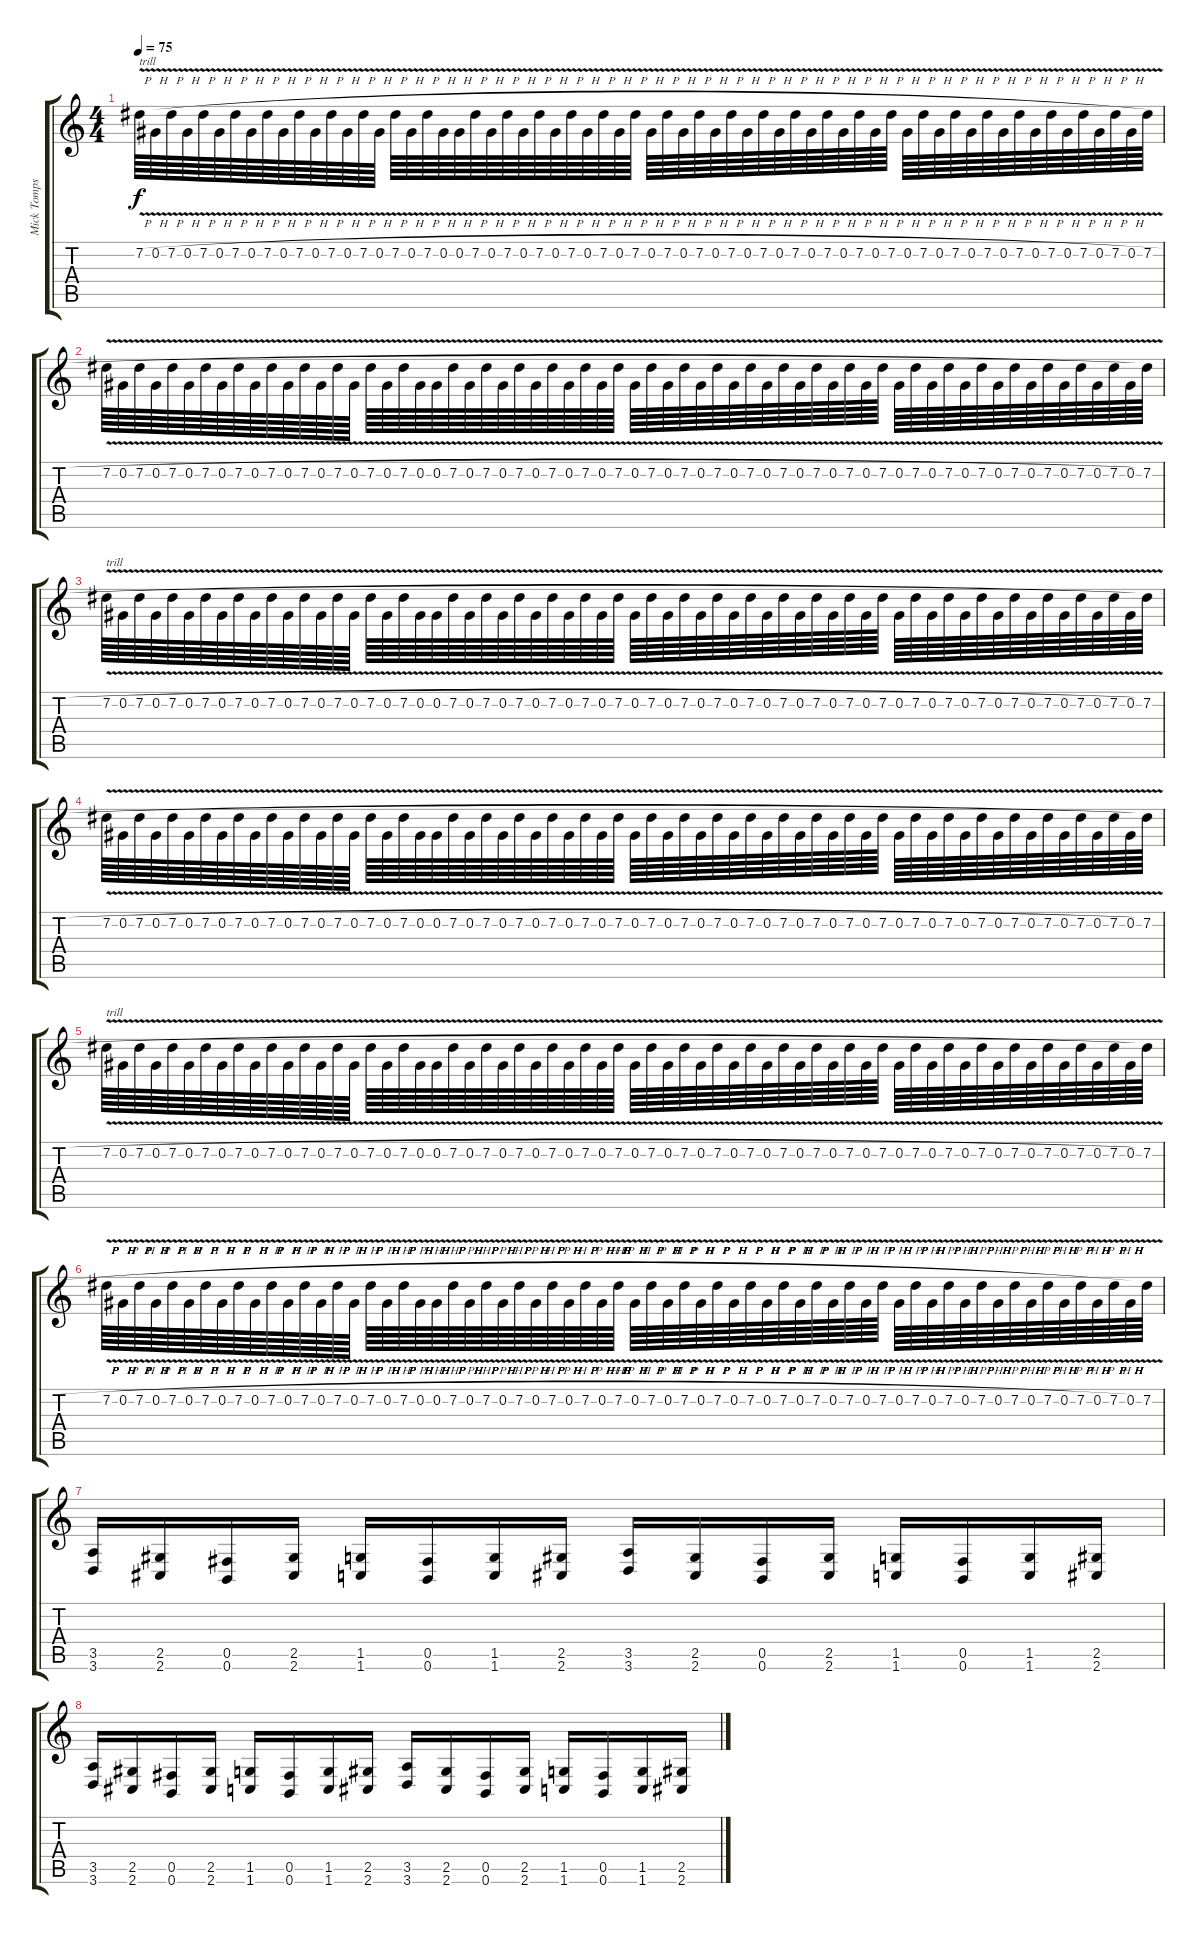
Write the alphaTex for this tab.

\track ("Mick Tompson" "Mick Tomps") {instrument distortionguitar}
\staff {score tabs}
\tuning (Db4 Ab3 E3 B2 Gb2 B1) {hide}
\ts (4 4)
\tempo 75
\clef g2
\ks c
7.2{v h}.64{txt "trill" dy f} 0.2{v h}.64 7.2{v h}.64 0.2{v h}.64 7.2{v h}.64 0.2{v h}.64 7.2{v h}.64 0.2{v h}.64 7.2{v h}.64 0.2{v h}.64 7.2{v h}.64 0.2{v h}.64 7.2{v h}.64 0.2{v h}.64 7.2{v h}.64 0.2{v h}.64 7.2{v h}.64 0.2{v h}.64 7.2{v h}.64 0.2{v h}.64 0.2{v h}.64 7.2{v h}.64 0.2{v h}.64 7.2{v h}.64 0.2{v h}.64 7.2{v h}.64 0.2{v h}.64 7.2{v h}.64 0.2{v h}.64 7.2{v h}.64 0.2{v h}.64 7.2{v h}.64 0.2{v h}.64 7.2{v h}.64 0.2{v h}.64 7.2{v h}.64 0.2{v h}.64 7.2{v h}.64 0.2{v h}.64 7.2{v h}.64 0.2{v h}.64 7.2{v h}.64 0.2{v h}.64 7.2{v h}.64 0.2{v h}.64 7.2{v h}.64 0.2{v h}.64 7.2{v h}.64 0.2{v h}.64 7.2{v h}.64 0.2{v h}.64 7.2{v h}.64 0.2{v h}.64 7.2{v h}.64 0.2{v h}.64 7.2{v h}.64 0.2{v h}.64 7.2{v h}.64 0.2{v h}.64 7.2{v h}.64 0.2{v h}.64 7.2{v h}.64 0.2{v h}.64 7.2{v h}.64 |
7.2{v h}.64 0.2{v h}.64 7.2{v h}.64 0.2{v h}.64 7.2{v h}.64 0.2{v h}.64 7.2{v h}.64 0.2{v h}.64 7.2{v h}.64 0.2{v h}.64 7.2{v h}.64 0.2{v h}.64 7.2{v h}.64 0.2{v h}.64 7.2{v h}.64 0.2{v h}.64 7.2{v h}.64 0.2{v h}.64 7.2{v h}.64 0.2{v h}.64 0.2{v h}.64 7.2{v h}.64 0.2{v h}.64 7.2{v h}.64 0.2{v h}.64 7.2{v h}.64 0.2{v h}.64 7.2{v h}.64 0.2{v h}.64 7.2{v h}.64 0.2{v h}.64 7.2{v h}.64 0.2{v h}.64 7.2{v h}.64 0.2{v h}.64 7.2{v h}.64 0.2{v h}.64 7.2{v h}.64 0.2{v h}.64 7.2{v h}.64 0.2{v h}.64 7.2{v h}.64 0.2{v h}.64 7.2{v h}.64 0.2{v h}.64 7.2{v h}.64 0.2{v h}.64 7.2{v h}.64 0.2{v h}.64 7.2{v h}.64 0.2{v h}.64 7.2{v h}.64 0.2{v h}.64 7.2{v h}.64 0.2{v h}.64 7.2{v h}.64 0.2{v h}.64 7.2{v h}.64 0.2{v h}.64 7.2{v h}.64 0.2{v h}.64 7.2{v h}.64 0.2{v h}.64 7.2{v h}.64 |
7.2{v h}.64{txt "trill"} 0.2{v h}.64 7.2{v h}.64 0.2{v h}.64 7.2{v h}.64 0.2{v h}.64 7.2{v h}.64 0.2{v h}.64 7.2{v h}.64 0.2{v h}.64 7.2{v h}.64 0.2{v h}.64 7.2{v h}.64 0.2{v h}.64 7.2{v h}.64 0.2{v h}.64 7.2{v h}.64 0.2{v h}.64 7.2{v h}.64 0.2{v h}.64 0.2{v h}.64 7.2{v h}.64 0.2{v h}.64 7.2{v h}.64 0.2{v h}.64 7.2{v h}.64 0.2{v h}.64 7.2{v h}.64 0.2{v h}.64 7.2{v h}.64 0.2{v h}.64 7.2{v h}.64 0.2{v h}.64 7.2{v h}.64 0.2{v h}.64 7.2{v h}.64 0.2{v h}.64 7.2{v h}.64 0.2{v h}.64 7.2{v h}.64 0.2{v h}.64 7.2{v h}.64 0.2{v h}.64 7.2{v h}.64 0.2{v h}.64 7.2{v h}.64 0.2{v h}.64 7.2{v h}.64 0.2{v h}.64 7.2{v h}.64 0.2{v h}.64 7.2{v h}.64 0.2{v h}.64 7.2{v h}.64 0.2{v h}.64 7.2{v h}.64 0.2{v h}.64 7.2{v h}.64 0.2{v h}.64 7.2{v h}.64 0.2{v h}.64 7.2{v h}.64 0.2{v h}.64 7.2{v h}.64 |
7.2{v h}.64 0.2{v h}.64 7.2{v h}.64 0.2{v h}.64 7.2{v h}.64 0.2{v h}.64 7.2{v h}.64 0.2{v h}.64 7.2{v h}.64 0.2{v h}.64 7.2{v h}.64 0.2{v h}.64 7.2{v h}.64 0.2{v h}.64 7.2{v h}.64 0.2{v h}.64 7.2{v h}.64 0.2{v h}.64 7.2{v h}.64 0.2{v h}.64 0.2{v h}.64 7.2{v h}.64 0.2{v h}.64 7.2{v h}.64 0.2{v h}.64 7.2{v h}.64 0.2{v h}.64 7.2{v h}.64 0.2{v h}.64 7.2{v h}.64 0.2{v h}.64 7.2{v h}.64 0.2{v h}.64 7.2{v h}.64 0.2{v h}.64 7.2{v h}.64 0.2{v h}.64 7.2{v h}.64 0.2{v h}.64 7.2{v h}.64 0.2{v h}.64 7.2{v h}.64 0.2{v h}.64 7.2{v h}.64 0.2{v h}.64 7.2{v h}.64 0.2{v h}.64 7.2{v h}.64 0.2{v h}.64 7.2{v h}.64 0.2{v h}.64 7.2{v h}.64 0.2{v h}.64 7.2{v h}.64 0.2{v h}.64 7.2{v h}.64 0.2{v h}.64 7.2{v h}.64 0.2{v h}.64 7.2{v h}.64 0.2{v h}.64 7.2{v h}.64 0.2{v h}.64 7.2{v h}.64 |
7.2{v h}.64{txt "trill"} 0.2{v h}.64 7.2{v h}.64 0.2{v h}.64 7.2{v h}.64 0.2{v h}.64 7.2{v h}.64 0.2{v h}.64 7.2{v h}.64 0.2{v h}.64 7.2{v h}.64 0.2{v h}.64 7.2{v h}.64 0.2{v h}.64 7.2{v h}.64 0.2{v h}.64 7.2{v h}.64 0.2{v h}.64 7.2{v h}.64 0.2{v h}.64 0.2{v h}.64 7.2{v h}.64 0.2{v h}.64 7.2{v h}.64 0.2{v h}.64 7.2{v h}.64 0.2{v h}.64 7.2{v h}.64 0.2{v h}.64 7.2{v h}.64 0.2{v h}.64 7.2{v h}.64 0.2{v h}.64 7.2{v h}.64 0.2{v h}.64 7.2{v h}.64 0.2{v h}.64 7.2{v h}.64 0.2{v h}.64 7.2{v h}.64 0.2{v h}.64 7.2{v h}.64 0.2{v h}.64 7.2{v h}.64 0.2{v h}.64 7.2{v h}.64 0.2{v h}.64 7.2{v h}.64 0.2{v h}.64 7.2{v h}.64 0.2{v h}.64 7.2{v h}.64 0.2{v h}.64 7.2{v h}.64 0.2{v h}.64 7.2{v h}.64 0.2{v h}.64 7.2{v h}.64 0.2{v h}.64 7.2{v h}.64 0.2{v h}.64 7.2{v h}.64 0.2{v h}.64 7.2{v h}.64 |
7.2{v h}.64 0.2{v h}.64 7.2{v h}.64 0.2{v h}.64 7.2{v h}.64 0.2{v h}.64 7.2{v h}.64 0.2{v h}.64 7.2{v h}.64 0.2{v h}.64 7.2{v h}.64 0.2{v h}.64 7.2{v h}.64 0.2{v h}.64 7.2{v h}.64 0.2{v h}.64 7.2{v h}.64 0.2{v h}.64 7.2{v h}.64 0.2{v h}.64 0.2{v h}.64 7.2{v h}.64 0.2{v h}.64 7.2{v h}.64 0.2{v h}.64 7.2{v h}.64 0.2{v h}.64 7.2{v h}.64 0.2{v h}.64 7.2{v h}.64 0.2{v h}.64 7.2{v h}.64 0.2{v h}.64 7.2{v h}.64 0.2{v h}.64 7.2{v h}.64 0.2{v h}.64 7.2{v h}.64 0.2{v h}.64 7.2{v h}.64 0.2{v h}.64 7.2{v h}.64 0.2{v h}.64 7.2{v h}.64 0.2{v h}.64 7.2{v h}.64 0.2{v h}.64 7.2{v h}.64 0.2{v h}.64 7.2{v h}.64 0.2{v h}.64 7.2{v h}.64 0.2{v h}.64 7.2{v h}.64 0.2{v h}.64 7.2{v h}.64 0.2{v h}.64 7.2{v h}.64 0.2{v h}.64 7.2{v h}.64 0.2{v h}.64 7.2{v h}.64 0.2{v h}.64 7.2{v}.64 |
(3.5 3.6).16{volume 6 balance 16 instrument distortionguitar} (2.5 2.6).16 (0.5 0.6).16 (2.5 2.6).16 (1.5 1.6).16 (0.5 0.6).16 (1.5 1.6).16 (2.5 2.6).16 (3.5 3.6).16 (2.5 2.6).16 (0.5 0.6).16 (2.5 2.6).16 (1.5 1.6).16 (0.5 0.6).16 (1.5 1.6).16 (2.5 2.6).16 |
(3.5 3.6).16 (2.5 2.6).16 (0.5 0.6).16 (2.5 2.6).16 (1.5 1.6).16 (0.5 0.6).16 (1.5 1.6).16 (2.5 2.6).16 (3.5 3.6).16 (2.5 2.6).16 (0.5 0.6).16 (2.5 2.6).16 (1.5 1.6).16 (0.5 0.6).16 (1.5 1.6).16 (2.5 2.6).16
